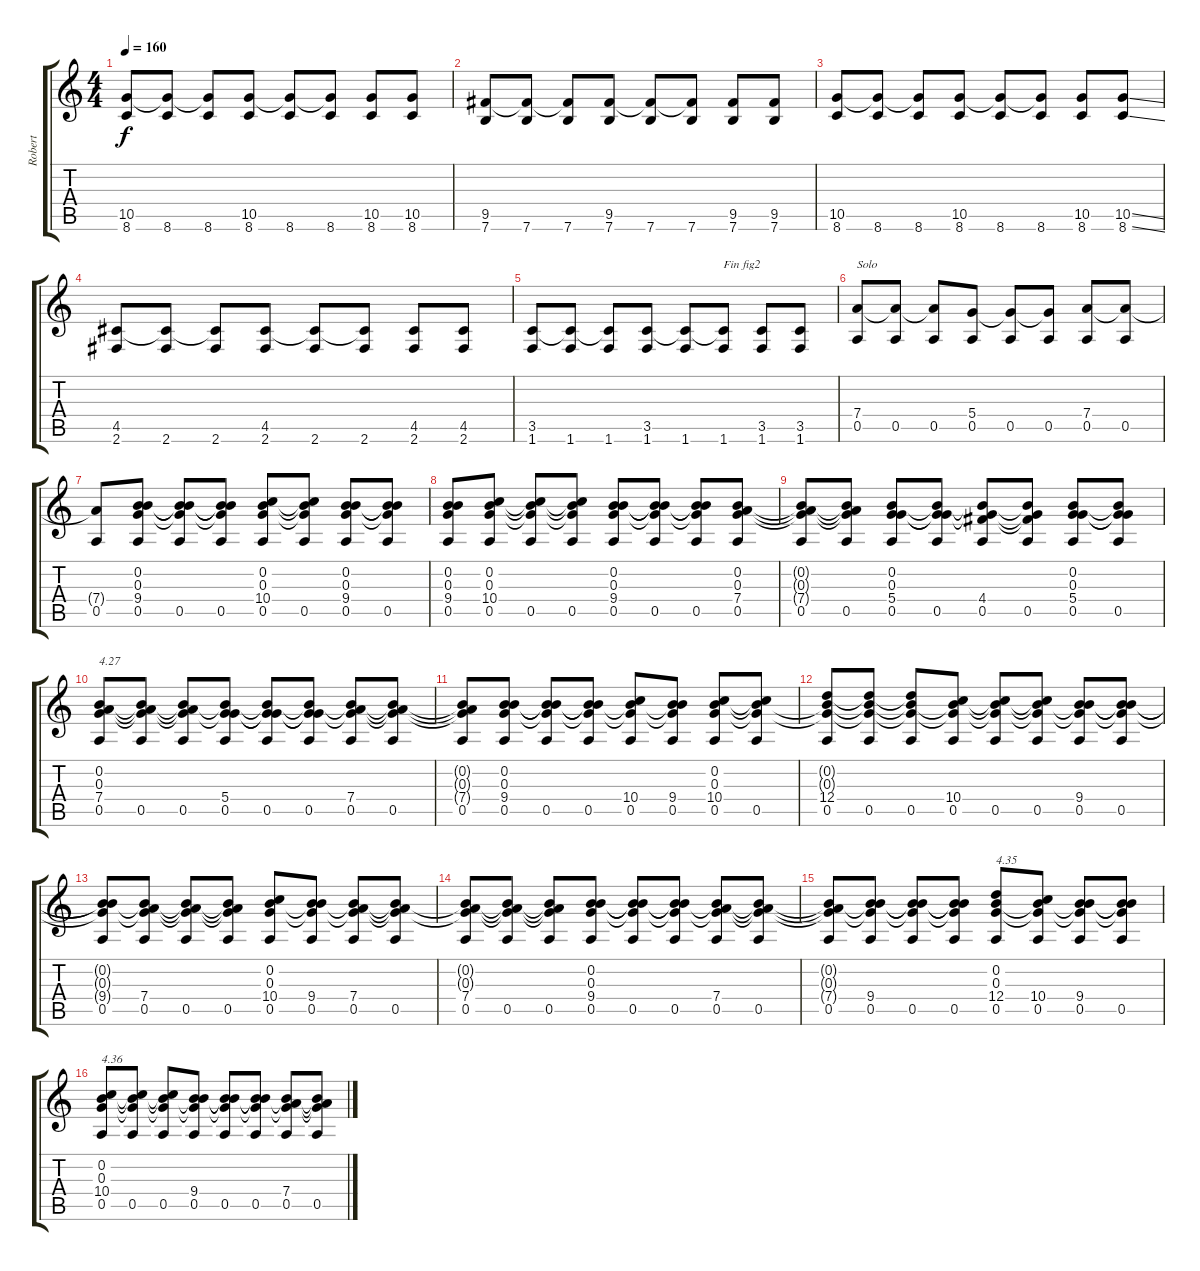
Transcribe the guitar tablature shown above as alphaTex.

\track ("Robert" "Robert") {instrument electricguitarclean}
\staff {score tabs}
\tuning (E4 B3 G3 D3 A2 E2) {hide}
\ts (4 4)
\tempo 160
\clef g2
\ks c
(10.5 8.6).8{dy f} (10.5{t} 8.6).8 (10.5{t} 8.6).8 (10.5 8.6).8 (10.5{t} 8.6).8 (10.5{t} 8.6).8 (10.5 8.6).8 (10.5 8.6).8 |
(9.5 7.6).8 (9.5{t} 7.6).8 (9.5{t} 7.6).8 (9.5 7.6).8 (9.5{t} 7.6).8 (9.5{t} 7.6).8 (9.5 7.6).8 (9.5 7.6).8 |
(10.5 8.6).8 (10.5{t} 8.6).8 (10.5{t} 8.6).8 (10.5 8.6).8 (10.5{t} 8.6).8 (10.5{t} 8.6).8 (10.5 8.6).8 (10.5{ss} 8.6{ss}).8 |
(4.5 2.6).8 (4.5{t} 2.6).8 (4.5{t} 2.6).8 (4.5 2.6).8 (4.5{t} 2.6).8 (4.5{t} 2.6).8 (4.5 2.6).8 (4.5 2.6).8 |
(3.5 1.6).8 (3.5{t} 1.6).8 (3.5{t} 1.6).8 (3.5 1.6).8 (3.5{t} 1.6).8 (3.5{t} 1.6).8{txt "Fin fig2"} (3.5 1.6).8 (3.5 1.6).8 |
(7.4 0.5).8{txt "Solo"} (7.4{t} 0.5).8 (7.4{t} 0.5).8 (5.4 0.5).8 (5.4{t} 0.5).8 (5.4{t} 0.5).8 (7.4 0.5).8 (7.4{t} 0.5).8 |
(7.4{t} 0.5).8 (0.2 0.3 9.4 0.5).8 (0.2{t} 0.3{t} 9.4{t} 0.5).8 (0.2{t} 0.3{t} 9.4{t} 0.5).8 (0.2 0.3 10.4 0.5).8 (0.2{t} 0.3{t} 10.4{t} 0.5).8 (0.2 0.3 9.4 0.5).8 (0.2{t} 0.3{t} 9.4{t} 0.5).8 |
(0.2 0.3 9.4 0.5).8 (0.2 0.3 10.4 0.5).8 (0.2{t} 0.3{t} 10.4{t} 0.5).8 (0.2{t} 0.3{t} 10.4{t} 0.5).8 (0.2 0.3 9.4 0.5).8 (0.2{t} 0.3{t} 9.4{t} 0.5).8 (0.2{t} 0.3{t} 9.4{t} 0.5).8 (0.2 0.3 7.4 0.5).8 |
(0.2{t} 0.3{t} 7.4{t} 0.5).8 (0.2{t} 0.3{t} 7.4{t} 0.5).8 (0.2 0.3 5.4 0.5).8 (0.2{t} 0.3{t} 5.4{t} 0.5).8 (0.2{t} 0.3{t} 4.4 0.5).8 (0.2{t} 0.3{t} 4.4{t} 0.5).8 (0.2 0.3 5.4 0.5).8 (0.2{t} 0.3{t} 5.4{t} 0.5).8 |
(0.2 0.3 7.4 0.5).8{txt "4.27"} (0.2{t} 0.3{t} 7.4{t} 0.5).8 (0.2{t} 0.3{t} 7.4{t} 0.5).8 (0.2{t} 0.3{t} 5.4 0.5).8 (0.2{t} 0.3{t} 5.4{t} 0.5).8 (0.2{t} 0.3{t} 5.4{t} 0.5).8 (0.2{t} 0.3{t} 7.4 0.5).8 (0.2{t} 0.3{t} 7.4{t} 0.5).8 |
(0.2{t} 0.3{t} 7.4{t} 0.5).8 (0.2 0.3 9.4 0.5).8 (0.2{t} 0.3{t} 9.4{t} 0.5).8 (0.2{t} 0.3{t} 9.4{t} 0.5).8 (0.2{t} 0.3{t} 10.4 0.5).8 (0.2{t} 0.3{t} 9.4 0.5).8 (0.2 0.3 10.4 0.5).8 (0.2{t} 0.3{t} 10.4{t} 0.5).8 |
(0.2{t} 0.3{t} 12.4 0.5).8 (0.2{t} 0.3{t} 12.4{t} 0.5).8 (0.2{t} 0.3{t} 12.4{t} 0.5).8 (0.2{t} 0.3{t} 10.4 0.5).8 (0.2{t} 0.3{t} 10.4{t} 0.5).8 (0.2{t} 0.3{t} 10.4{t} 0.5).8 (0.2{t} 0.3{t} 9.4 0.5).8 (0.2{t} 0.3{t} 9.4{t} 0.5).8 |
(0.2{t} 0.3{t} 9.4{t} 0.5).8 (0.2{t} 0.3{t} 7.4 0.5).8 (0.2{t} 0.3{t} 7.4{t} 0.5).8 (0.2{t} 0.3{t} 7.4{t} 0.5).8 (0.2 0.3 10.4 0.5).8 (0.2{t} 0.3{t} 9.4 0.5).8 (0.2{t} 0.3{t} 7.4 0.5).8 (0.2{t} 0.3{t} 7.4{t} 0.5).8 |
(0.2{t} 0.3{t} 7.4 0.5).8 (0.2{t} 0.3{t} 7.4{t} 0.5).8 (0.2{t} 0.3{t} 7.4{t} 0.5).8 (0.2 0.3 9.4 0.5).8 (0.2{t} 0.3{t} 9.4{t} 0.5).8 (0.2{t} 0.3{t} 9.4{t} 0.5).8 (0.2{t} 0.3{t} 7.4 0.5).8 (0.2{t} 0.3{t} 7.4{t} 0.5).8 |
(0.2{t} 0.3{t} 7.4{t} 0.5).8 (0.2{t} 0.3{t} 9.4 0.5).8 (0.2{t} 0.3{t} 9.4{t} 0.5).8 (0.2{t} 0.3{t} 9.4{t} 0.5).8 (0.2 0.3 12.4 0.5).8{txt "4.35"} (0.2{t} 0.3{t} 10.4 0.5).8 (0.2{t} 0.3{t} 9.4 0.5).8 (0.2{t} 0.3{t} 9.4{t} 0.5).8 |
(0.2 0.3 10.4 0.5).8{txt "4.36"} (0.2{t} 0.3{t} 10.4{t} 0.5).8 (0.2{t} 0.3{t} 10.4{t} 0.5).8 (0.2{t} 0.3{t} 9.4 0.5).8 (0.2{t} 0.3{t} 9.4{t} 0.5).8 (0.2{t} 0.3{t} 9.4{t} 0.5).8 (0.2{t} 0.3{t} 7.4 0.5).8 (0.2{t} 0.3{t} 7.4{t} 0.5).8
